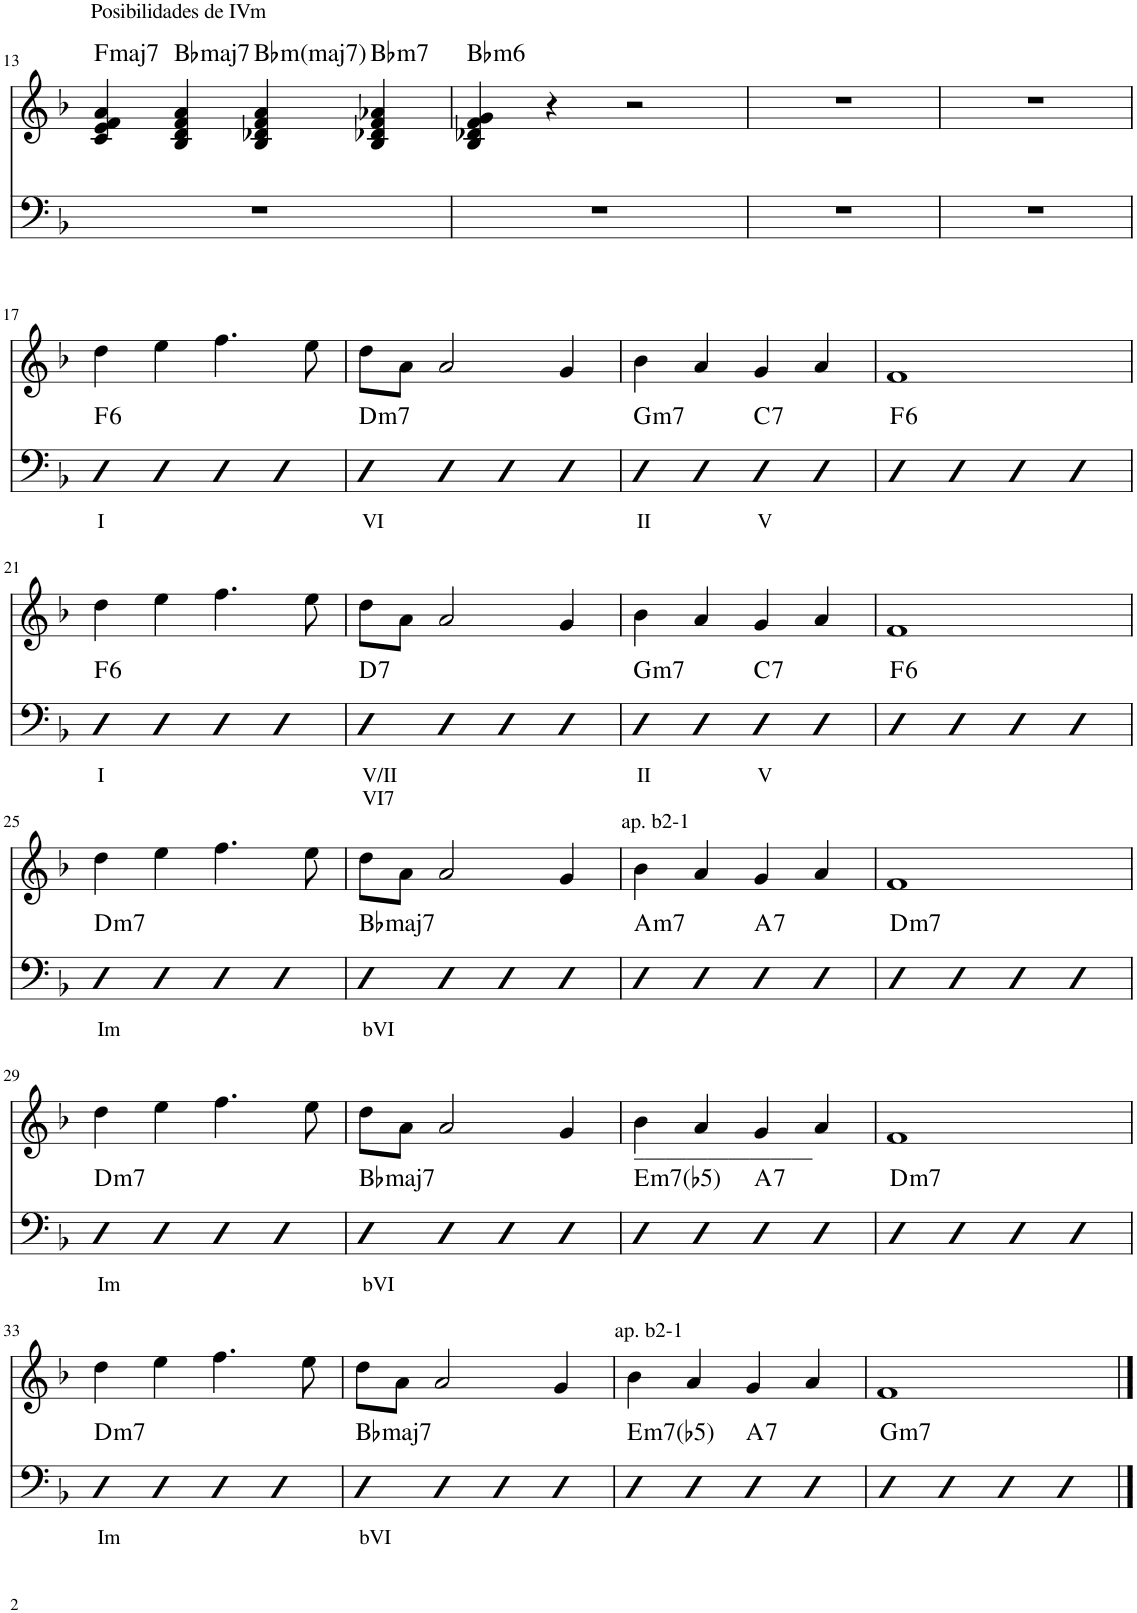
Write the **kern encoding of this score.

**kern	**kern	**harte
*part1	*part1	*part1
*staff2	*staff1	*
*I"Piano	*	*
*I'Pno.	*	*
!!LO:PB:g=z
*clefF4	*clefG2	*
*k[b-]	*k[b-]	*
*M4/4	*M4/4	*
=13	=13	=13
!	!LO:TX:a:t=Posibilidades de IVm	!LO:H:kt=maj7
1r	4c/ 4e/ 4f/ 4a/	F:maj7
!	!	!LO:H:kt=maj7
.	4B-/ 4d/ 4f/ 4a/	Bb:maj7
!	!	!LO:H:kt=mmaj7
.	4B-/ 4d-X/ 4f/ 4a/	Bb:minmaj7
!	!	!LO:H:kt=m7
.	4B-/ 4d-X/ 4f/ 4a-X/	Bb:min7
=14	=14	=14
!	!	!LO:H:kt=m6
1r	4B-/ 4d-X/ 4f/ 4g/	Bb:min6
.	4r	.
.	2r	.
=15	=15	=15
1r	1r	.
=16	=16	=16
1r	1r	.
!!LO:LB:g=z
=17	=17	=17
!LO:TX:b:t=I	!	!LO:H:kt=6
4D	4dd\	F:maj6
4D	4ee\	.
4D	4.ff\	.
4D	.	.
.	8ee\	.
=18	=18	=18
!LO:TX:b:t=VI	!	!LO:H:kt=m7
4D	8dd\L	D:min7
.	8a\J	.
4D	2a/	.
4D	.	.
4D	4g/	.
=19	=19	=19
!LO:TX:b:t=II	!	!LO:H:kt=m7
4D	4b-\	G:min7
4D	4a/	.
!LO:TX:b:t=V	!	!LO:H:kt=7
4D	4g/	C:7
4D	4a/	.
=20	=20	=20
!	!	!LO:H:kt=6
4D	1f	F:maj6
4D	.	.
4D	.	.
4D	.	.
!!LO:LB:g=z
=21	=21	=21
!LO:TX:b:t=I	!	!LO:H:kt=6
4D	4dd\	F:maj6
4D	4ee\	.
4D	4.ff\	.
4D	.	.
.	8ee\	.
=22	=22	=22
!LO:TX:b:t=V/II	!	!
!LO:TX:b:t=VI7	!	!
!	!	!LO:H:kt=7
4D	8dd\L	D:7
.	8a\J	.
4D	2a/	.
4D	.	.
4D	4g/	.
=23	=23	=23
!LO:TX:b:t=II	!	!LO:H:kt=m7
4D	4b-\	G:min7
4D	4a/	.
!LO:TX:b:t=V	!	!LO:H:kt=7
4D	4g/	C:7
4D	4a/	.
=24	=24	=24
!	!	!LO:H:kt=6
4D	1f	F:maj6
4D	.	.
4D	.	.
4D	.	.
!!LO:LB:g=z
=25	=25	=25
!LO:TX:b:t=Im	!	!LO:H:kt=m7
4D	4dd\	D:min7
4D	4ee\	.
4D	4.ff\	.
4D	.	.
.	8ee\	.
=26	=26	=26
!LO:TX:b:t=bVI	!	!LO:H:kt=maj7
4D	8dd\L	Bb:maj7
.	8a\J	.
4D	2a/	.
4D	.	.
4D	4g/	.
=27	=27	=27
!	!LO:TX:a:t=ap. b2-1	!LO:H:kt=m7
4D	4b-\	A:min7
4D	4a/	.
!	!	!LO:H:kt=7
4D	4g/	A:7
4D	4a/	.
=28	=28	=28
!	!	!LO:H:kt=m7
4D	1f	D:min7
4D	.	.
4D	.	.
4D	.	.
!!LO:LB:g=z
=29	=29	=29
!LO:TX:b:t=Im	!	!LO:H:kt=m7
4D	4dd\	D:min7
4D	4ee\	.
4D	4.ff\	.
4D	.	.
.	8ee\	.
=30	=30	=30
!LO:TX:b:t=bVI	!	!LO:H:kt=maj7
4D	8dd\L	Bb:maj7
.	8a\J	.
4D	2a/	.
4D	.	.
4D	4g/	.
=31	=31	=31
!LO:TX:a:t=_________________	!	!LO:H:kt=m7(b5)
4D	4b-\	E:hdim7
4D	4a/	.
!	!	!LO:H:kt=7
4D	4g/	A:7
4D	4a/	.
=32	=32	=32
!	!	!LO:H:kt=m7
4D	1f	D:min7
4D	.	.
4D	.	.
4D	.	.
!!LO:LB:g=z
=33	=33	=33
!LO:TX:b:t=Im	!	!LO:H:kt=m7
4D	4dd\	D:min7
4D	4ee\	.
4D	4.ff\	.
4D	.	.
.	8ee\	.
=34	=34	=34
!LO:TX:b:t=bVI	!	!LO:H:kt=maj7
4D	8dd\L	Bb:maj7
.	8a\J	.
4D	2a/	.
4D	.	.
4D	4g/	.
=35	=35	=35
!	!LO:TX:a:t=ap. b2-1	!LO:H:kt=m7(b5)
4D	4b-\	E:hdim7
4D	4a/	.
!	!	!LO:H:kt=7
4D	4g/	A:7
4D	4a/	.
=36	=36	=36
!	!	!LO:H:kt=m7
4D	1f	G:min7
4D	.	.
4D	.	.
4D	.	.
==	==	==
*-	*-	*-
